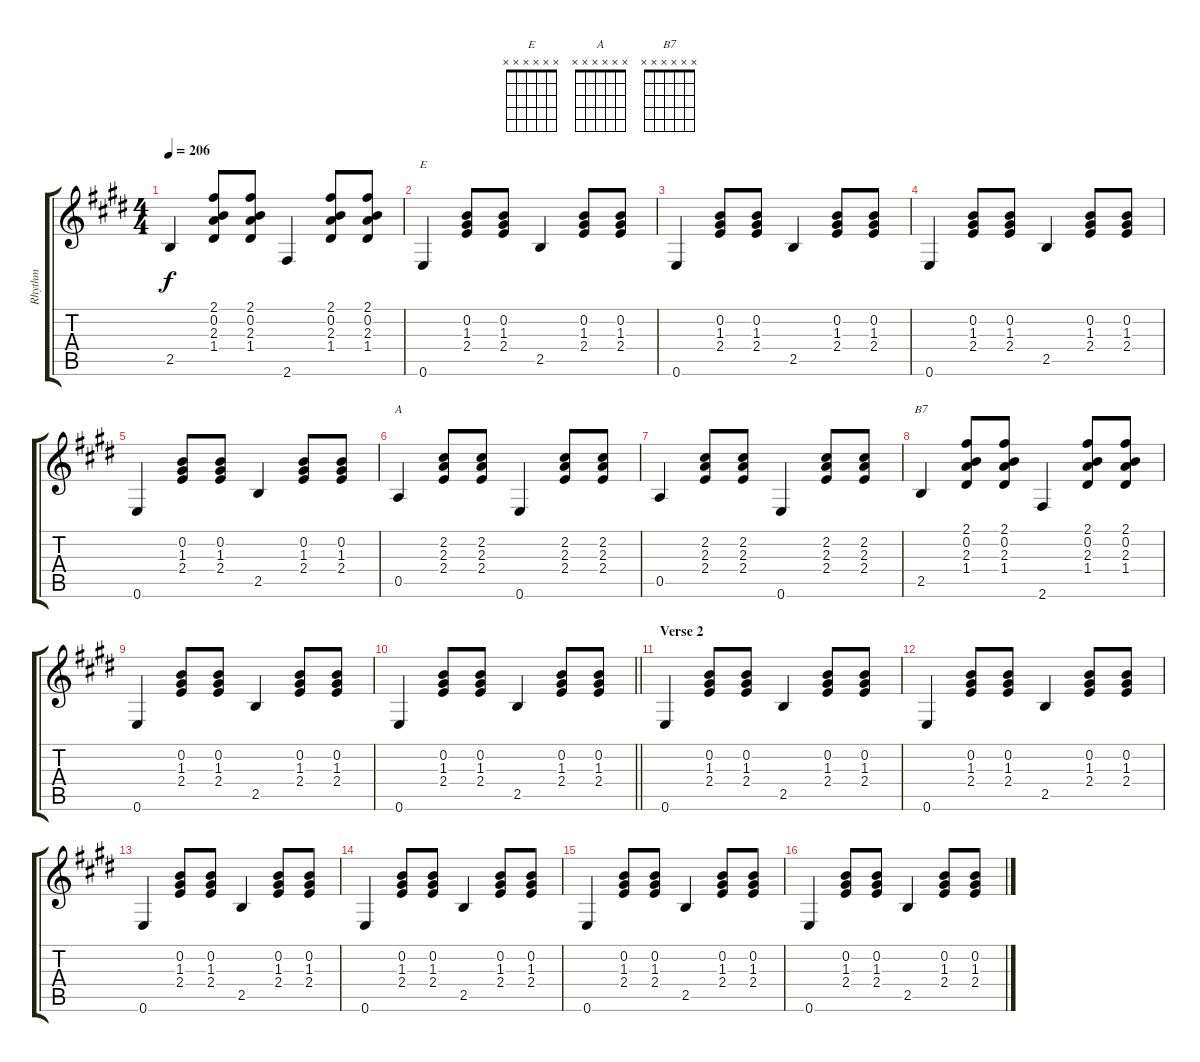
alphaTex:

\track ("Rhythm" "Rhythm") {instrument acousticguitarsteel}
\staff {score tabs}
\tuning (E4 B3 G3 D3 A2 E2) {hide}
\chord ("E" x x x x x x)
\chord ("A" x x x x x x)
\chord ("B7" x x x x x x)
\ts (4 4)
\tempo 206
\clef g2
\ks e
2.5.4{dy f} (2.1 0.2 2.3 1.4).8 (2.1 0.2 2.3 1.4).8 2.6.4 (2.1 0.2 2.3 1.4).8 (2.1 0.2 2.3 1.4).8 |
0.6.4{ch "E"} (0.2 1.3 2.4).8 (0.2 1.3 2.4).8 2.5.4 (0.2 1.3 2.4).8 (0.2 1.3 2.4).8 |
0.6.4 (0.2 1.3 2.4).8 (0.2 1.3 2.4).8 2.5.4 (0.2 1.3 2.4).8 (0.2 1.3 2.4).8 |
0.6.4 (0.2 1.3 2.4).8 (0.2 1.3 2.4).8 2.5.4 (0.2 1.3 2.4).8 (0.2 1.3 2.4).8 |
0.6.4 (0.2 1.3 2.4).8 (0.2 1.3 2.4).8 2.5.4 (0.2 1.3 2.4).8 (0.2 1.3 2.4).8 |
0.5.4{ch "A"} (2.2 2.3 2.4).8 (2.2 2.3 2.4).8 0.6.4 (2.2 2.3 2.4).8 (2.2 2.3 2.4).8 |
0.5.4 (2.2 2.3 2.4).8 (2.2 2.3 2.4).8 0.6.4 (2.2 2.3 2.4).8 (2.2 2.3 2.4).8 |
2.5.4{ch "B7"} (2.1 0.2 2.3 1.4).8 (2.1 0.2 2.3 1.4).8 2.6.4 (2.1 0.2 2.3 1.4).8 (2.1 0.2 2.3 1.4).8 |
0.6.4 (0.2 1.3 2.4).8 (0.2 1.3 2.4).8 2.5.4 (0.2 1.3 2.4).8 (0.2 1.3 2.4).8 |
\barLineRight lightlight
0.6.4 (0.2 1.3 2.4).8 (0.2 1.3 2.4).8 2.5.4 (0.2 1.3 2.4).8 (0.2 1.3 2.4).8 |
\section ("" "Verse 2")
0.6.4 (0.2 1.3 2.4).8 (0.2 1.3 2.4).8 2.5.4 (0.2 1.3 2.4).8 (0.2 1.3 2.4).8 |
0.6.4 (0.2 1.3 2.4).8 (0.2 1.3 2.4).8 2.5.4 (0.2 1.3 2.4).8 (0.2 1.3 2.4).8 |
0.6.4 (0.2 1.3 2.4).8 (0.2 1.3 2.4).8 2.5.4 (0.2 1.3 2.4).8 (0.2 1.3 2.4).8 |
0.6.4 (0.2 1.3 2.4).8 (0.2 1.3 2.4).8 2.5.4 (0.2 1.3 2.4).8 (0.2 1.3 2.4).8 |
0.6.4 (0.2 1.3 2.4).8 (0.2 1.3 2.4).8 2.5.4 (0.2 1.3 2.4).8 (0.2 1.3 2.4).8 |
0.6.4 (0.2 1.3 2.4).8 (0.2 1.3 2.4).8 2.5.4 (0.2 1.3 2.4).8 (0.2 1.3 2.4).8
